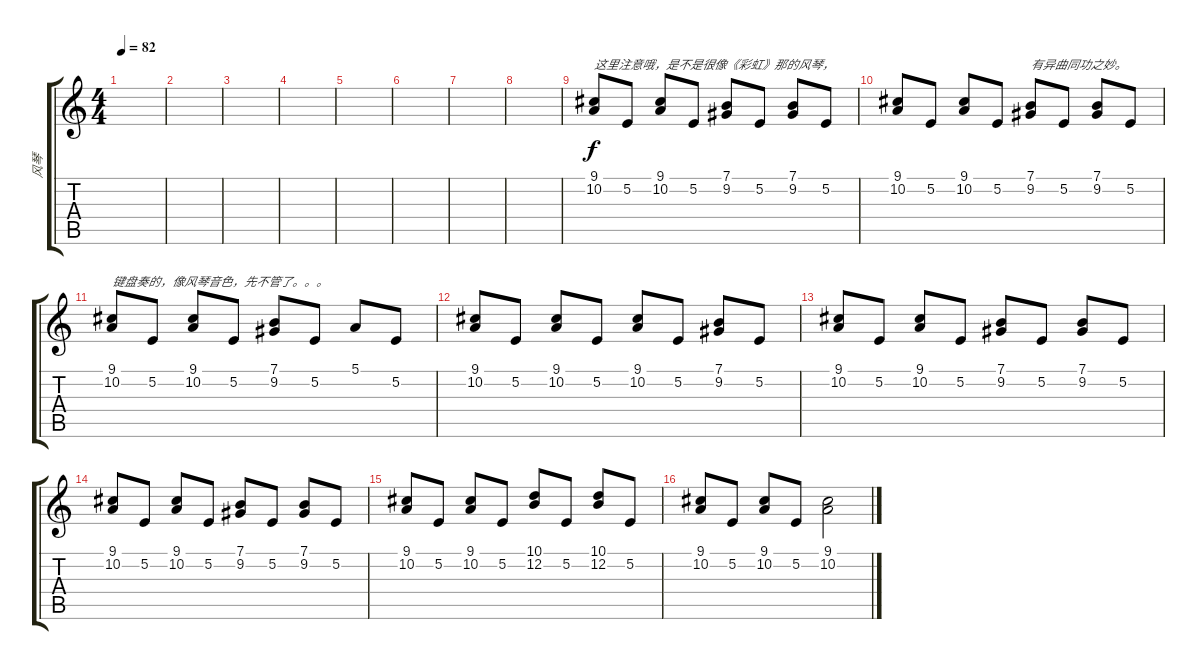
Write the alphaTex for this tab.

\track ("风琴" "风琴") {instrument synthvoice}
\staff {score tabs}
\tuning (E4 B3 G3 D3 A2 E2) {hide}
\ts (4 4)
\tempo 82
\clef g2
\ks c
|
|
|
|
|
|
|
|
(9.1 10.2).8{txt "这里注意哦，是不是很像《彩虹》那的风琴，"} 5.2.8 (9.1 10.2).8 5.2.8 (7.1 9.2).8 5.2.8 (7.1 9.2).8 5.2.8 |
(9.1 10.2).8 5.2.8 (9.1 10.2).8 5.2.8 (7.1 9.2).8{txt "有异曲同功之妙。"} 5.2.8 (7.1 9.2).8 5.2.8 |
(9.1 10.2).8{txt "键盘奏的，像风琴音色，先不管了。。。"} 5.2.8 (9.1 10.2).8 5.2.8 (7.1 9.2).8 5.2.8 5.1.8 5.2.8 |
(9.1 10.2).8 5.2.8 (9.1 10.2).8 5.2.8 (9.1 10.2).8 5.2.8 (7.1 9.2).8 5.2.8 |
(9.1 10.2).8 5.2.8 (9.1 10.2).8 5.2.8 (7.1 9.2).8 5.2.8 (7.1 9.2).8 5.2.8 |
(9.1 10.2).8 5.2.8 (9.1 10.2).8 5.2.8 (7.1 9.2).8 5.2.8 (7.1 9.2).8 5.2.8 |
(9.1 10.2).8 5.2.8 (9.1 10.2).8 5.2.8 (10.1 12.2).8 5.2.8 (10.1 12.2).8 5.2.8 |
(9.1 10.2).8 5.2.8 (9.1 10.2).8 5.2.8 (9.1 10.2).2
